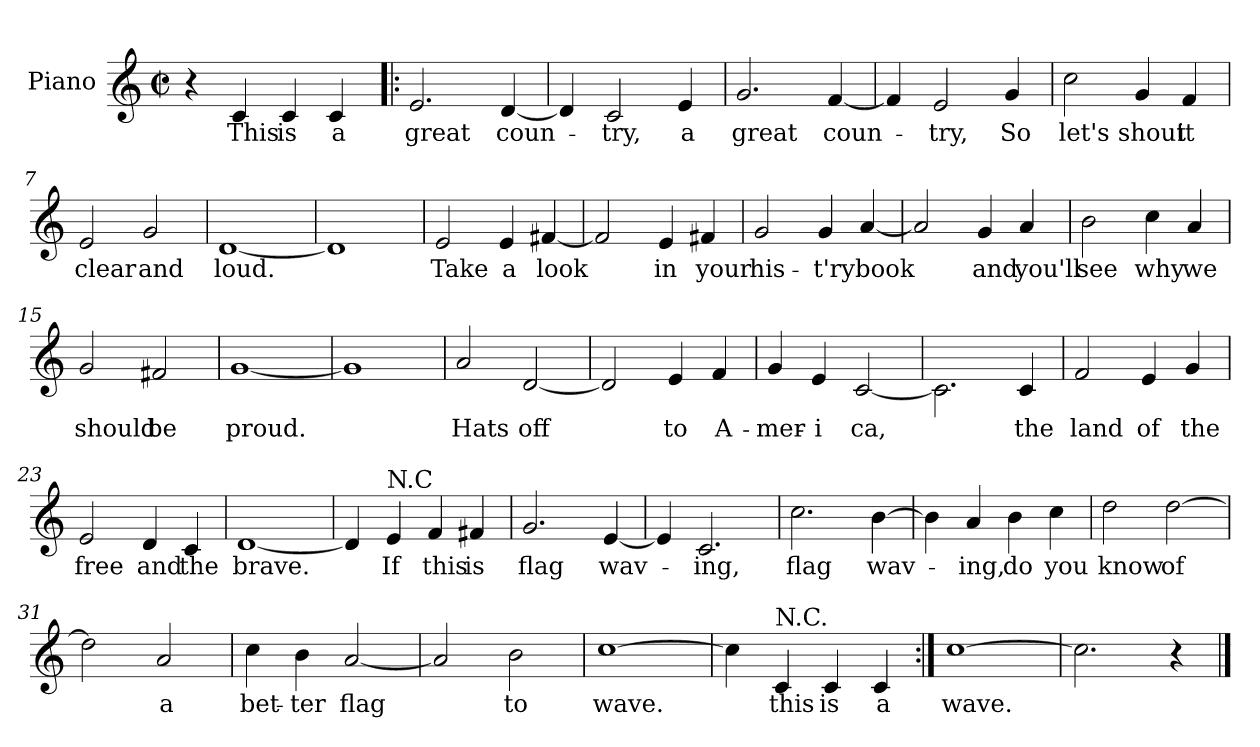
**kern	**text
*part1	*part1
*staff1	*staff1
*I"Piano	*
*I'Pno.	*
*clefG2	*
*k[]	*
*C:	*
*M2/2	*
*met(c|)	*
=1	=1
4r	.
4c/	This
4c/	is
4c/	a
=2!|:	=2!|:
2.e/	great
[4d/	coun-
=3	=3
4d/]	.
2c/	-try,
4e/	a
=4	=4
2.g/	great
[4f/	coun-
=5	=5
4f/]	.
2e/	-try,
4g/	So
=6	=6
2cc\	let's
4g/	shout
4f/	it
!!LO:LB:g=z
=7	=7
2e/	clear
2g/	and
=8	=8
[1d	loud.
=9	=9
1d]	.
=10	=10
2e/	Take
4e/	a
[4f#X/	look
=11	=11
2f#/]	.
4e/	in
4f#X/	your
=12	=12
2g/	his-
4g/	-t'ry
[4a/	book
!!LO:LB:g=z
=13	=13
2a/]	.
4g/	and
4a/	you'll
=14	=14
2b\	see
4cc\	why
4a/	we
=15	=15
2g/	should
2f#X/	be
=16	=16
[1g	proud.
=17	=17
1g]	.
=18	=18
2a/	Hats
[2d/	off
=19	=19
2d/]	.
4e/	to
4f/	A-
!!LO:LB:g=z
=20	=20
4g/	-mer-
4e/	-i
[2c/	ca,
=21	=21
2.c\]	.
4c/	the
=22	=22
2f/	land
4e/	of
4g/	the
=23	=23
2e/	free
4d/	and
4c/	the
=24	=24
[1d	brave.
=25	=25
4d/]	.
!LO:TX:a:t=N.C	!
4e/	If
4f/	this
4f#X/	is
!!LO:LB:g=z
=26	=26
2.g/	flag
[4e/	wav-
=27	=27
4e/]	.
2.c/	-ing,
=28	=28
2.cc\	flag
[4b\	wav-
=29	=29
4b\]	.
4a/	-ing,
4b\	do
4cc\	you
=30	=30
2dd\	know
[2dd\	of
=31	=31
2dd\]	.
2a/	a
=32	=32
4cc\	bet-
4b\	-ter
[2a/	flag
!!LO:LB:g=z
=33	=33
2a/]	.
2b\	to
=34	=34
[1cc	wave.
=35	=35
4cc\]	.
!LO:TX:a:t=N.C.	!
4c/	this
4c/	is
4c/	a
=36:|!	=36:|!
[1cc	wave.
=37	=37
2.cc\]	.
4r	.
==	==
*-	*-
